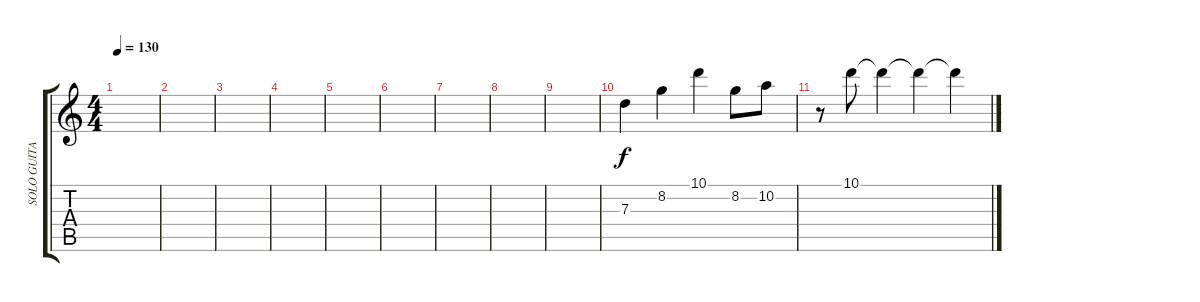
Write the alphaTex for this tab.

\track ("SOLO GUITAR" "SOLO GUITA") {instrument distortionguitar}
\staff {score tabs}
\tuning (E4 B3 G3 D3 A2 E2) {hide}
\ts (4 4)
\tempo 130
\clef g2
\ks c
|
|
|
|
|
|
|
|
|
7.3.4 8.2.4 10.1.4 8.2.8 10.2.8 |
r.8 10.1.8 10.1{t}.4 10.1{t}.4 10.1{t}.4
